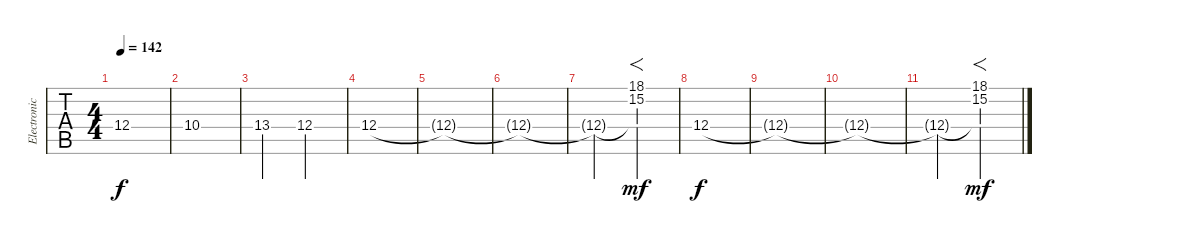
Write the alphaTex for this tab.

\track ("Electronic" "Electronic") {instrument stringensemble1}
\staff {tabs}
\tuning (E4 G3 Eb3 Bb2 F2 Bb1) {hide}
\ts (4 4)
\tempo 142
\clef f4
\ks c
12.4{t}.1{dy f} |
10.4.1 |
13.4.2 12.4.2 |
12.4.1 |
12.4{t}.1 |
12.4{t}.1 |
12.4{t}.2 (18.1 15.2 12.4{t}).2{f dy mf} |
12.4.1{dy f} |
12.4{t}.1 |
12.4{t}.1 |
12.4{t}.2 (18.1 15.2 12.4{t}).2{f dy mf}
